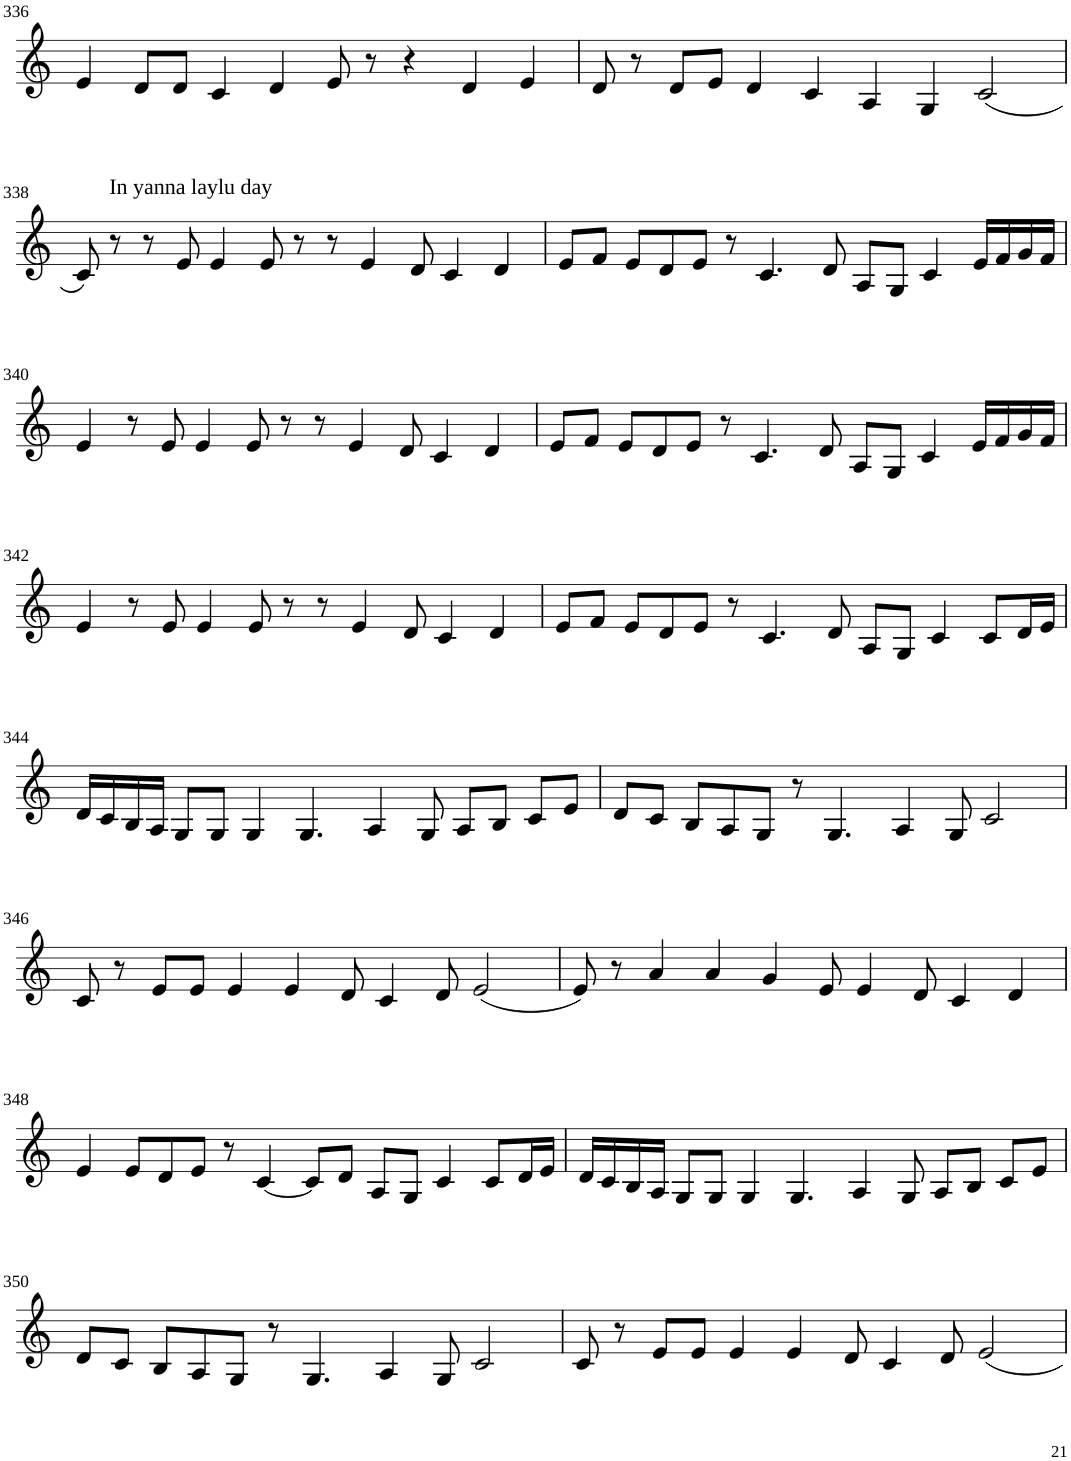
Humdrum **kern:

**kern
*part1
*staff1
*I"Violin
!!LO:PB:g=z
*clefG2
*k[]
*M8/4
=336
4e/
8d/L
8d/J
4c/
4d/
8e/
8r
4r
4d/
4e/
=337
8d/
8r
8d/L
8e/J
4d/
4c/
4A/
4G/
(2c/
!!LO:LB:g=z
=338
8c/)
!LO:TX:a:t=In yanna laylu day
8r
8r
8e/
4e/
8e/
8r
8r
4e/
8d/
4c/
4d/
=339
8e/L
8f/J
8e/L
8d/
8e/J
8r
4.c/
8d/
8A/L
8G/J
4c/
16e/LL
16f/
16g/
16f/JJ
!!LO:LB:g=z
=340
4e/
8r
8e/
4e/
8e/
8r
8r
4e/
8d/
4c/
4d/
=341
8e/L
8f/J
8e/L
8d/
8e/J
8r
4.c/
8d/
8A/L
8G/J
4c/
16e/LL
16f/
16g/
16f/JJ
!!LO:LB:g=z
=342
4e/
8r
8e/
4e/
8e/
8r
8r
4e/
8d/
4c/
4d/
=343
8e/L
8f/J
8e/L
8d/
8e/J
8r
4.c/
8d/
8A/L
8G/J
4c/
8c/L
16d/L
16e/JJ
!!LO:LB:g=z
=344
16d/LL
16c/
16B/
16A/JJ
8G/L
8G/J
4G/
4.G/
4A/
8G/
8A/L
8B/J
8c/L
8e/J
=345
8d/L
8c/J
8B/L
8A/
8G/J
8r
4.G/
4A/
8G/
2c/
!!LO:LB:g=z
=346
8c/
8r
8e/L
8e/J
4e/
4e/
8d/
4c/
8d/
(2e/
=347
8e/)
8r
4a/
4a/
4g/
8e/
4e/
8d/
4c/
4d/
!!LO:LB:g=z
=348
4e/
8e/L
8d/
8e/J
8r
[4c/
8c/L]
8d/J
8A/L
8G/J
4c/
8c/L
16d/L
16e/JJ
=349
16d/LL
16c/
16B/
16A/JJ
8G/L
8G/J
4G/
4.G/
4A/
8G/
8A/L
8B/J
8c/L
8e/J
!!LO:LB:g=z
=350
8d/L
8c/J
8B/L
8A/
8G/J
8r
4.G/
4A/
8G/
2c/
=351
8c/
8r
8e/L
8e/J
4e/
4e/
8d/
4c/
8d/
2e/
=
*-
